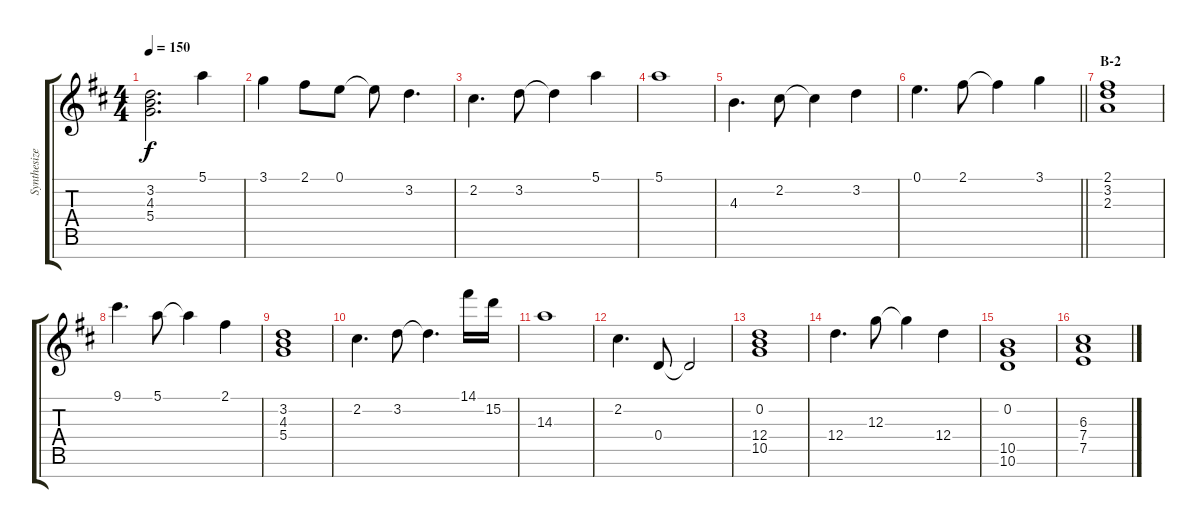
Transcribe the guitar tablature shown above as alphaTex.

\track ("Synthesizer II" "Synthesize") {instrument fx5brightness}
\staff {score tabs}
\tuning (E5 B4 G4 D4 A3 E3 B2) {hide}
\ts (4 4)
\tempo 150
\clef g2
\ks d
(3.2 4.3 5.4).2{d dy f} 5.1.4 |
3.1.4 2.1.8 0.1.8 0.1{t}.8 3.2.4{d} |
2.2.4{d} 3.2.8 3.2{t}.4 5.1.4 |
5.1.1 |
4.3.4{d} 2.2.8 2.2{t}.4 3.2.4 |
\barLineRight lightlight
0.1.4{d} 2.1.8 2.1{t}.4 3.1.4 |
\section ("" "B-2")
(2.1 3.2 2.3).1 |
9.1.4{d} 5.1.8 5.1{t}.4 2.1.4 |
(3.2 4.3 5.4).1 |
2.2.4{d} 3.2.8 3.2{t}.4{d} 14.1.16 15.2.16 |
14.3.1 |
2.2.4{d} 0.4.8 0.4{t}.2 |
(0.2 12.4 10.5).1 |
12.4.4{d} 12.3.8 12.3{t}.4 12.4.4 |
(0.2 10.5 10.6).1 |
(6.3 7.4 7.5).1
